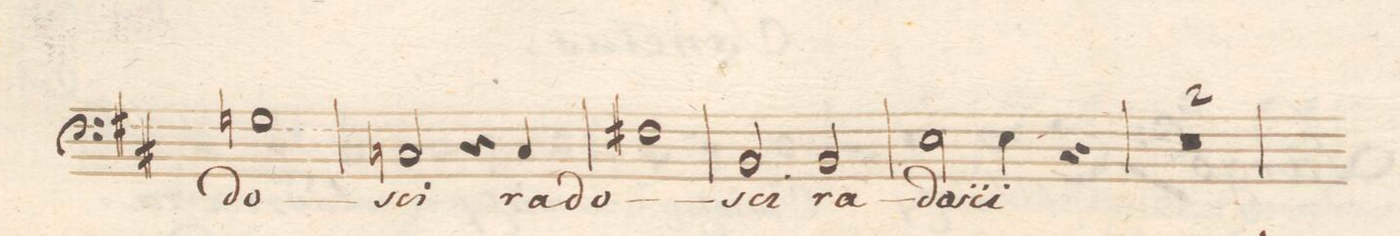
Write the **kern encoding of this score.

**kern	**text	**dynam
*I"Basso.	*	*
*clefF4	*	*
*k[f#c#]	*	*
*met(c|)	*	*
*M2/2	*	*
1Gn\	-do-	.
=67	=67	=67
2Cn/	-sci	.
4r	.	.
4C/	ra-	.
=68	=68	=68
1F#X\	-do-	.
=69	=69	=69
2BB/	-sci	.
2BB/	ra-	.
=70	=70	=70
2E\	-do-	.
4E\	-ści	.
4r	.	.
=71	=71	=71
0r	.	.
=72	=72	=72
=73	=73	=73
*-	*-	*-
